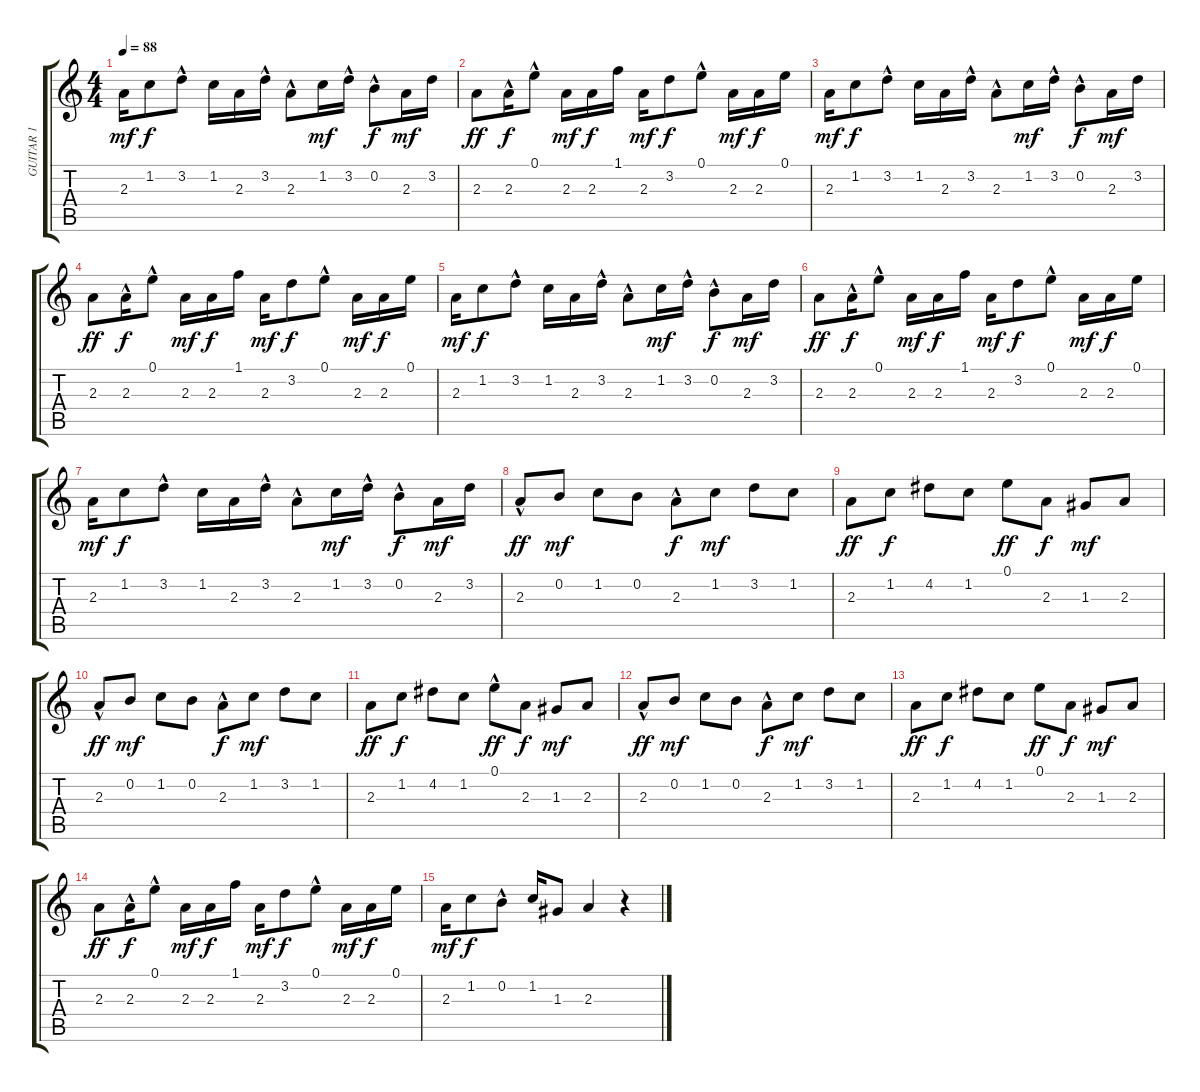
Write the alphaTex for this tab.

\track ("GUITAR 1" "GUITAR 1") {instrument acousticguitarsteel}
\staff {score tabs}
\tuning (E4 B3 G3 D3 A2 E2) {hide}
\ts (4 4)
\tempo 88
\clef g2
\ks c
2.3.16{dy mf} 1.2.8{dy f} 3.2{hac}.8 1.2.16 2.3.16 3.2{hac}.16 2.3{hac}.8 1.2.16{dy mf} 3.2{hac}.16 0.2{hac}.8{dy f} 2.3.16{dy mf} 3.2.16 |
2.3.8{dy ff} 2.3{hac}.16{dy f} 0.1{hac}.8 2.3.16{dy mf} 2.3.16{dy f} 1.1.16 2.3.16{dy mf} 3.2.8{dy f} 0.1{hac}.8 2.3.16{dy mf} 2.3.16{dy f} 0.1.16 |
2.3.16{dy mf} 1.2.8{dy f} 3.2{hac}.8 1.2.16 2.3.16 3.2{hac}.16 2.3{hac}.8 1.2.16{dy mf} 3.2{hac}.16 0.2{hac}.8{dy f} 2.3.16{dy mf} 3.2.16 |
2.3.8{dy ff} 2.3{hac}.16{dy f} 0.1{hac}.8 2.3.16{dy mf} 2.3.16{dy f} 1.1.16 2.3.16{dy mf} 3.2.8{dy f} 0.1{hac}.8 2.3.16{dy mf} 2.3.16{dy f} 0.1.16 |
2.3.16{dy mf} 1.2.8{dy f} 3.2{hac}.8 1.2.16 2.3.16 3.2{hac}.16 2.3{hac}.8 1.2.16{dy mf} 3.2{hac}.16 0.2{hac}.8{dy f} 2.3.16{dy mf} 3.2.16 |
2.3.8{dy ff} 2.3{hac}.16{dy f} 0.1{hac}.8 2.3.16{dy mf} 2.3.16{dy f} 1.1.16 2.3.16{dy mf} 3.2.8{dy f} 0.1{hac}.8 2.3.16{dy mf} 2.3.16{dy f} 0.1.16 |
2.3.16{dy mf} 1.2.8{dy f} 3.2{hac}.8 1.2.16 2.3.16 3.2{hac}.16 2.3{hac}.8 1.2.16{dy mf} 3.2{hac}.16 0.2{hac}.8{dy f} 2.3.16{dy mf} 3.2.16 |
2.3{hac}.8{dy ff} 0.2.8{dy mf} 1.2.8 0.2.8 2.3{hac}.8{dy f} 1.2.8{dy mf} 3.2.8 1.2.8 |
2.3.8{dy ff} 1.2.8{dy f} 4.2.8 1.2.8 0.1.8{dy ff} 2.3.8{dy f} 1.3.8{dy mf} 2.3.8 |
2.3{hac}.8{dy ff} 0.2.8{dy mf} 1.2.8 0.2.8 2.3{hac}.8{dy f} 1.2.8{dy mf} 3.2.8 1.2.8 |
2.3.8{dy ff} 1.2.8{dy f} 4.2.8 1.2.8 0.1{hac}.8{dy ff} 2.3.8{dy f} 1.3.8{dy mf} 2.3.8 |
2.3{hac}.8{dy ff} 0.2.8{dy mf} 1.2.8 0.2.8 2.3{hac}.8{dy f} 1.2.8{dy mf} 3.2.8 1.2.8 |
2.3.8{dy ff} 1.2.8{dy f} 4.2.8 1.2.8 0.1.8{dy ff} 2.3.8{dy f} 1.3.8{dy mf} 2.3.8 |
2.3.8{dy ff} 2.3{hac}.16{dy f} 0.1{hac}.8 2.3.16{dy mf} 2.3.16{dy f} 1.1.16 2.3.16{dy mf} 3.2.8{dy f} 0.1{hac}.8 2.3.16{dy mf} 2.3.16{dy f} 0.1.16 |
2.3.16{dy mf} 1.2.8{dy f} 0.2{hac}.8 1.2.16 1.3.8 2.3.4 r.4
